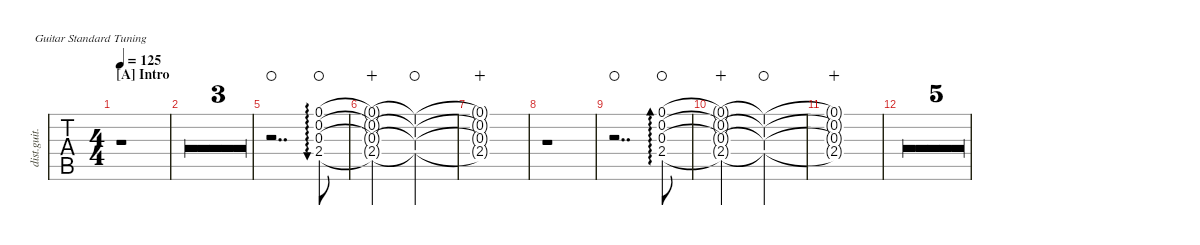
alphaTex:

\defaultSystemsLayout 4
\hideDynamics
\bracketExtendMode nobrackets
\otherSystemsTrackNameOrientation horizontal
\track ("Lead Guitar" "dist.guit.") {defaultSystemsLayout 4 multiBarRest instrument distortionguitar}
\staff {tabs}
\tuning (E4 B3 G3 D3 A2 E2)
\ts (4 4)
\section ("A" "Intro")
\tempo 125
\clef g2
\ks c
r.1{dy mf instrument distortionguitar} |
r.1 |
r.1 |
r.1 |
r.2{dd waho} (2.4 0.3 0.2 0.1).8{au 0 waho} |
(0.1{t} 0.2{t} 0.3{t} 2.4{t}).2{wahc} (2.4{t} 0.3{t} 0.2{t} 0.1{t}).2{waho} |
(2.4{t} 0.3{t} 0.2{t} 0.1{t}).1{wahc} |
r.1 |
r.2{dd waho} (2.4 0.3 0.2 0.1).8{ad 0 waho} |
(0.1{t} 0.2{t} 0.3{t} 2.4{t}).2{wahc} (2.4{t} 0.3{t} 0.2{t} 0.1{t}).2{waho} |
(0.1{t} 0.2{t} 0.3{t} 2.4{t}).1{wahc} |
r.1 |
r.1 |
r.1 |
r.1 |
r.1
